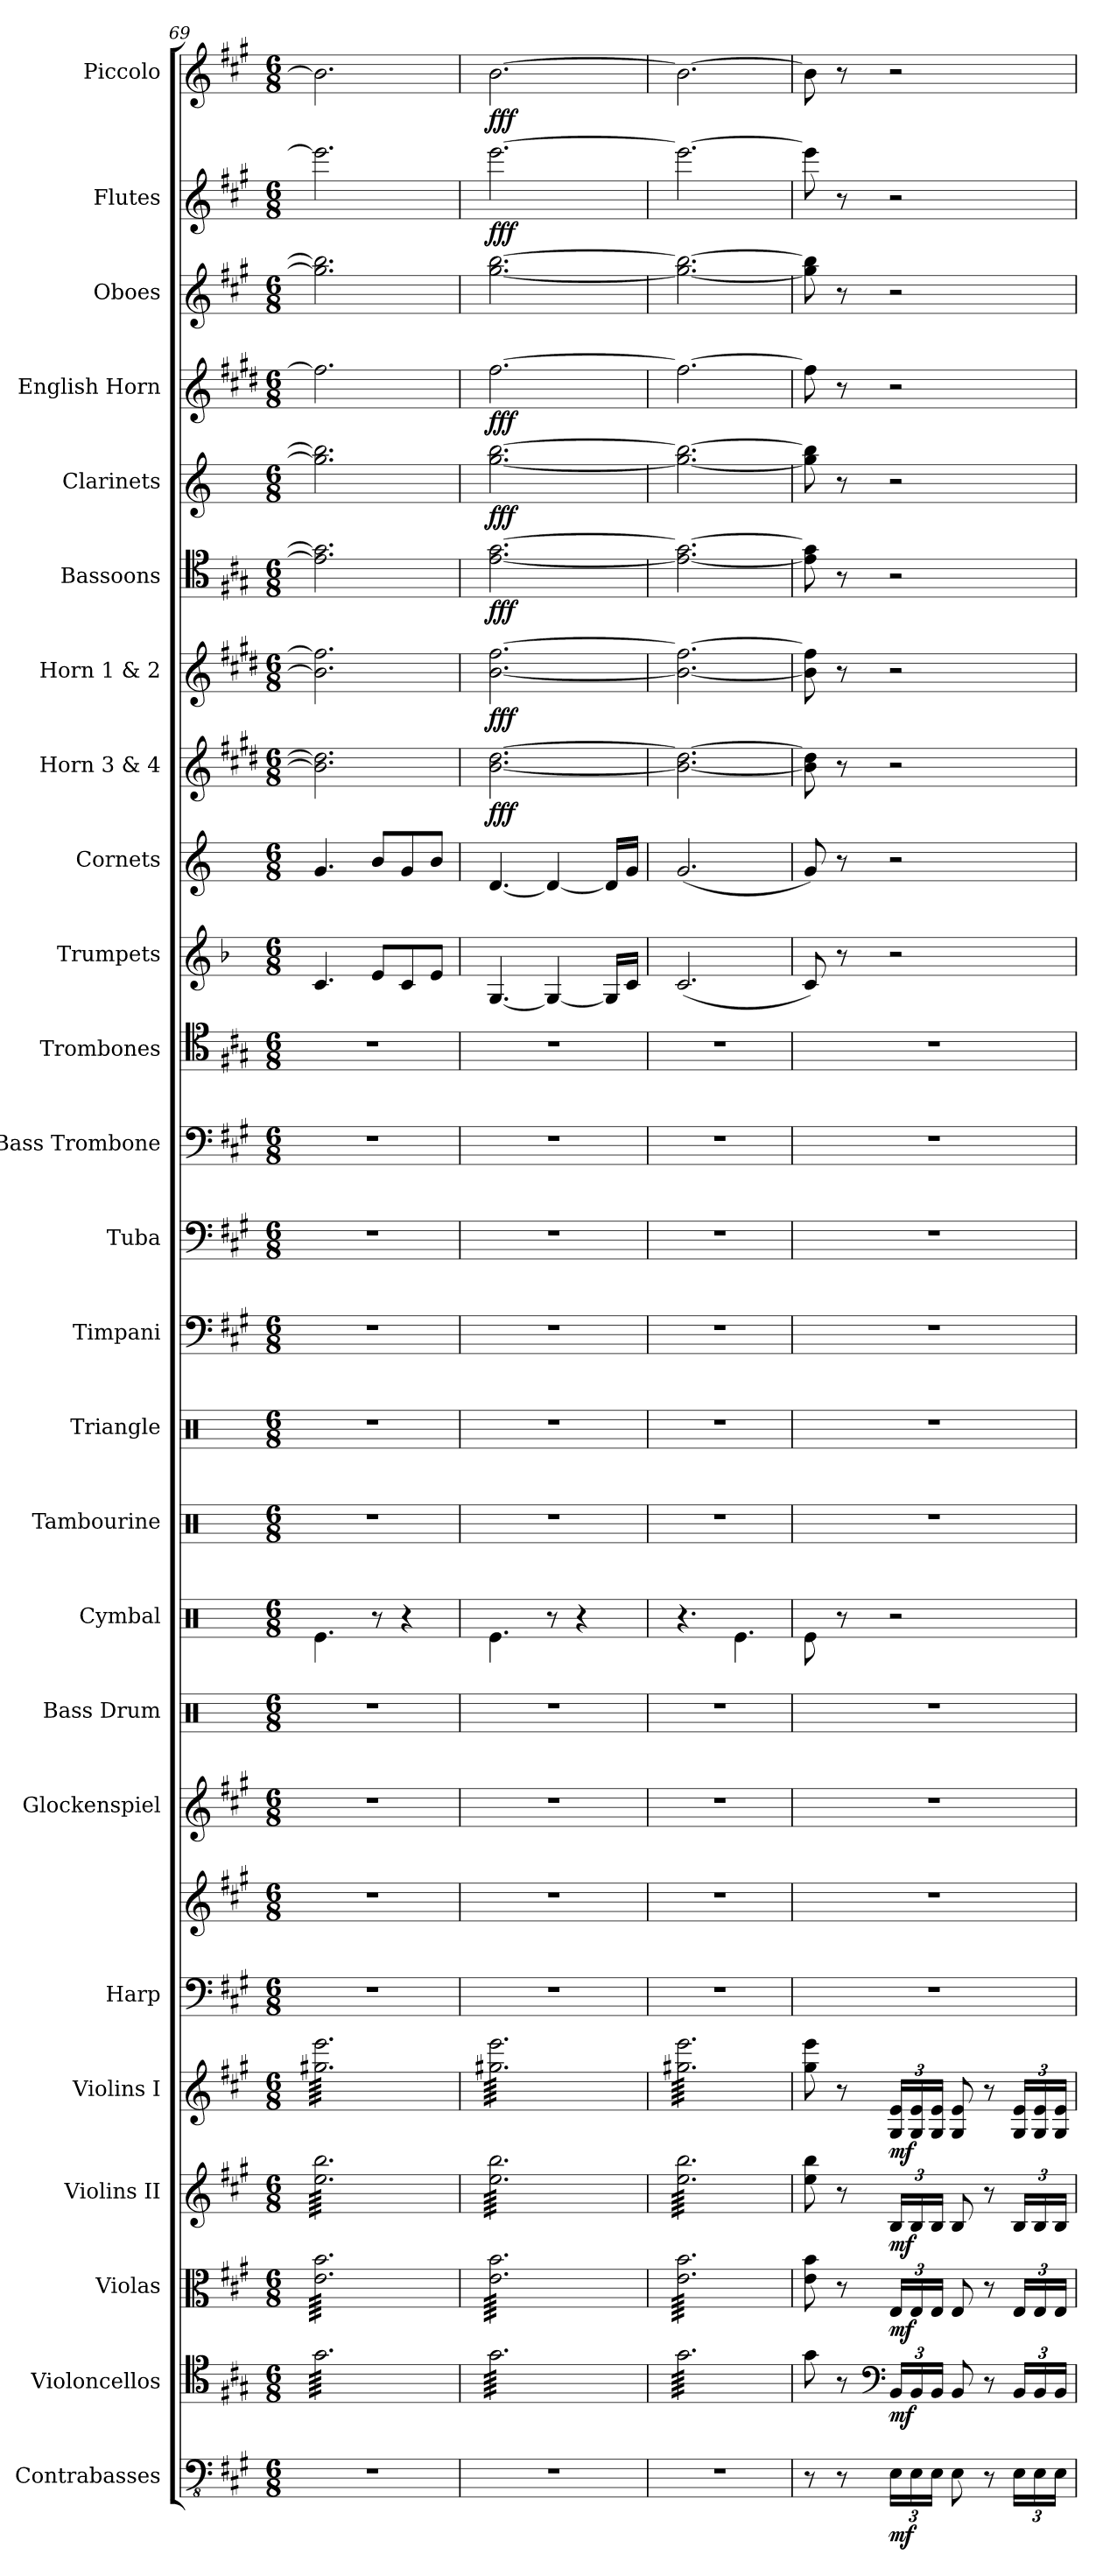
**kern	**dynam	**kern	**dynam	**kern	**dynam	**kern	**dynam	**kern	**dynam	**kern	**kern	**kern	**kern	**kern	**kern	**kern	**kern	**kern	**kern	**kern	**kern	**kern	**kern	**dynam	**kern	**dynam	**kern	**dynam	**kern	**dynam	**kern	**dynam	**kern	**kern	**dynam	**kern	**dynam
*part25	*part25	*part24	*part24	*part23	*part23	*part22	*part22	*part21	*part21	*part20	*part20	*part19	*part18	*part17	*part16	*part15	*part14	*part13	*part12	*part11	*part10	*part9	*part8	*part8	*part7	*part7	*part6	*part6	*part5	*part5	*part4	*part4	*part3	*part2	*part2	*part1	*part1
*staff26	*staff26	*staff25	*staff25	*staff24	*staff24	*staff23	*staff23	*staff22	*staff22	*staff21	*staff20	*staff19	*staff18	*staff17	*staff16	*staff15	*staff14	*staff13	*staff12	*staff11	*staff10	*staff9	*staff8	*staff8	*staff7	*staff7	*staff6	*staff6	*staff5	*staff5	*staff4	*staff4	*staff3	*staff2	*staff2	*staff1	*staff1
*I"Contrabasses	*	*I"Violoncellos	*	*I"Violas	*	*I"Violins II	*	*I"Violins I	*	*I"Harp	*	*I"Glockenspiel	*I"Bass Drum	*I"Cymbal	*I"Tambourine	*I"Triangle	*I"Timpani	*I"Tuba	*I"Bass Trombone	*I"Trombones	*I"Trumpets	*I"Cornets	*I"Horn 3 &amp; 4	*	*I"Horn 1 &amp; 2	*	*I"Bassoons	*	*I"Clarinets	*	*I"English Horn	*	*I"Oboes	*I"Flutes	*	*I"Piccolo	*
*I'Cbs.	*	*I'Vcs.	*	*I'Vlas.	*	*I'Vlns.II	*	*I'Vlns. I	*	*I'Hrp.	*	*I'Glk.	*I'B. Dr.	*I'Cym.	*I'Tamb.	*I'Tria.	*I'Timp.	*I'Tba.	*I'B. Tbn.	*I'Tbn.	*I'Trmpt.	*I'Cornt.	*I'Hn.	*	*I'Hn.	*	*I'Bsn.	*	*I'Cl.	*	*	*	*I'Ob.	*I'Fl.	*	*I'Picc.	*
*clefFv4	*	*clefC4	*	*clefC3	*	*clefG2	*	*clefG2	*	*clefF4	*clefG2	*clefG2	*clefX	*clefX	*clefX	*clefX	*clefF4	*clefF4	*clefF4	*clefC4	*clefG2	*clefG2	*clefG2	*	*clefG2	*	*clefC4	*	*clefG2	*	*clefG2	*	*clefG2	*clefG2	*	*clefG2	*
*	*	*	*	*	*	*	*	*	*	*	*	*ITrd-14c-24	*	*	*	*	*	*	*	*	*ITrd-2c-4	*ITrd2c3	*ITrd4c7	*	*ITrd4c7	*	*	*	*ITrd2c3	*	*ITrd4c7	*	*	*	*	*ITrd-7c-12	*
*k[f#c#g#]	*	*k[f#c#g#]	*	*k[f#c#g#]	*	*k[f#c#g#]	*	*k[f#c#g#]	*	*k[f#c#g#]	*k[f#c#g#]	*k[f#c#g#]	*k[]	*k[]	*k[]	*k[]	*k[f#c#g#]	*k[f#c#g#]	*k[f#c#g#]	*k[f#c#g#]	*k[f#c#g#]	*k[f#c#g#]	*k[f#c#g#]	*	*k[f#c#g#]	*	*k[f#c#g#]	*	*k[f#c#g#]	*	*k[f#c#g#]	*	*k[f#c#g#]	*k[f#c#g#]	*	*k[f#c#g#]	*
*M6/8	*	*M6/8	*	*M6/8	*	*M6/8	*	*M6/8	*	*M6/8	*M6/8	*M6/8	*M6/8	*M6/8	*M6/8	*M6/8	*M6/8	*M6/8	*M6/8	*M6/8	*M6/8	*M6/8	*M6/8	*	*M6/8	*	*M6/8	*	*M6/8	*	*M6/8	*	*M6/8	*M6/8	*	*M6/8	*
=69	=69	=69	=69	=69	=69	=69	=69	=69	=69	=69	=69	=69	=69	=69	=69	=69	=69	=69	=69	=69	=69	=69	=69	=69	=69	=69	=69	=69	=69	=69	=69	=69	=69	=69	=69	=69	=69
*	*	*tremolo	*	*	*	*	*	*	*	*	*	*	*	*	*	*	*	*	*	*	*	*	*	*	*	*	*	*	*	*	*	*	*	*	*	*	*
*	*	*	*	*tremolo	*	*	*	*	*	*	*	*	*	*	*	*	*	*	*	*	*	*	*	*	*	*	*	*	*	*	*	*	*	*	*	*	*
*	*	*	*	*	*	*tremolo	*	*	*	*	*	*	*	*	*	*	*	*	*	*	*	*	*	*	*	*	*	*	*	*	*	*	*	*	*	*	*
*	*	*	*	*	*	*	*	*tremolo	*	*	*	*	*	*	*	*	*	*	*	*	*	*	*	*	*	*	*	*	*	*	*	*	*	*	*	*	*
2.r	.	64g#\LLLL	.	64e\ 64b\LLLL	.	64ee\ 64bb\LLLL	.	64gg#X\ 64eee\LLLL	.	2.r	2.r	2.r	2.r	4.Re\	2.r	2.r	2.r	2.r	2.r	2.r	4.e/	4.e/	2.e\] 2.g#\]	.	2.e\] 2.b\]	.	2.e\] 2.g#\]	.	2.ee\] 2.gg#\]	.	2.b\]	.	2.gg#\] 2.bb\]	2.eee\]	.	2.bb\]	.
.	.	64g#\	.	64e\ 64b\	.	64ee\ 64bb\	.	64gg#X\ 64eee\	.	.	.	.	.	.	.	.	.	.	.	.	.	.	.	.	.	.	.	.	.	.	.	.	.	.	.	.	.
.	.	64g#\	.	64e\ 64b\	.	64ee\ 64bb\	.	64gg#X\ 64eee\	.	.	.	.	.	.	.	.	.	.	.	.	.	.	.	.	.	.	.	.	.	.	.	.	.	.	.	.	.
.	.	64g#\	.	64e\ 64b\	.	64ee\ 64bb\	.	64gg#X\ 64eee\	.	.	.	.	.	.	.	.	.	.	.	.	.	.	.	.	.	.	.	.	.	.	.	.	.	.	.	.	.
.	.	64g#\	.	64e\ 64b\	.	64ee\ 64bb\	.	64gg#X\ 64eee\	.	.	.	.	.	.	.	.	.	.	.	.	.	.	.	.	.	.	.	.	.	.	.	.	.	.	.	.	.
.	.	64g#\	.	64e\ 64b\	.	64ee\ 64bb\	.	64gg#X\ 64eee\	.	.	.	.	.	.	.	.	.	.	.	.	.	.	.	.	.	.	.	.	.	.	.	.	.	.	.	.	.
.	.	64g#\	.	64e\ 64b\	.	64ee\ 64bb\	.	64gg#X\ 64eee\	.	.	.	.	.	.	.	.	.	.	.	.	.	.	.	.	.	.	.	.	.	.	.	.	.	.	.	.	.
.	.	64g#\	.	64e\ 64b\	.	64ee\ 64bb\	.	64gg#X\ 64eee\	.	.	.	.	.	.	.	.	.	.	.	.	.	.	.	.	.	.	.	.	.	.	.	.	.	.	.	.	.
.	.	64g#\	.	64e\ 64b\	.	64ee\ 64bb\	.	64gg#X\ 64eee\	.	.	.	.	.	.	.	.	.	.	.	.	.	.	.	.	.	.	.	.	.	.	.	.	.	.	.	.	.
.	.	64g#\	.	64e\ 64b\	.	64ee\ 64bb\	.	64gg#X\ 64eee\	.	.	.	.	.	.	.	.	.	.	.	.	.	.	.	.	.	.	.	.	.	.	.	.	.	.	.	.	.
.	.	64g#\	.	64e\ 64b\	.	64ee\ 64bb\	.	64gg#X\ 64eee\	.	.	.	.	.	.	.	.	.	.	.	.	.	.	.	.	.	.	.	.	.	.	.	.	.	.	.	.	.
.	.	64g#\	.	64e\ 64b\	.	64ee\ 64bb\	.	64gg#X\ 64eee\	.	.	.	.	.	.	.	.	.	.	.	.	.	.	.	.	.	.	.	.	.	.	.	.	.	.	.	.	.
.	.	64g#\	.	64e\ 64b\	.	64ee\ 64bb\	.	64gg#X\ 64eee\	.	.	.	.	.	.	.	.	.	.	.	.	.	.	.	.	.	.	.	.	.	.	.	.	.	.	.	.	.
.	.	64g#\	.	64e\ 64b\	.	64ee\ 64bb\	.	64gg#X\ 64eee\	.	.	.	.	.	.	.	.	.	.	.	.	.	.	.	.	.	.	.	.	.	.	.	.	.	.	.	.	.
.	.	64g#\	.	64e\ 64b\	.	64ee\ 64bb\	.	64gg#X\ 64eee\	.	.	.	.	.	.	.	.	.	.	.	.	.	.	.	.	.	.	.	.	.	.	.	.	.	.	.	.	.
.	.	64g#\	.	64e\ 64b\	.	64ee\ 64bb\	.	64gg#X\ 64eee\	.	.	.	.	.	.	.	.	.	.	.	.	.	.	.	.	.	.	.	.	.	.	.	.	.	.	.	.	.
.	.	64g#\	.	64e\ 64b\	.	64ee\ 64bb\	.	64gg#X\ 64eee\	.	.	.	.	.	.	.	.	.	.	.	.	.	.	.	.	.	.	.	.	.	.	.	.	.	.	.	.	.
.	.	64g#\	.	64e\ 64b\	.	64ee\ 64bb\	.	64gg#X\ 64eee\	.	.	.	.	.	.	.	.	.	.	.	.	.	.	.	.	.	.	.	.	.	.	.	.	.	.	.	.	.
.	.	64g#\	.	64e\ 64b\	.	64ee\ 64bb\	.	64gg#X\ 64eee\	.	.	.	.	.	.	.	.	.	.	.	.	.	.	.	.	.	.	.	.	.	.	.	.	.	.	.	.	.
.	.	64g#\	.	64e\ 64b\	.	64ee\ 64bb\	.	64gg#X\ 64eee\	.	.	.	.	.	.	.	.	.	.	.	.	.	.	.	.	.	.	.	.	.	.	.	.	.	.	.	.	.
.	.	64g#\	.	64e\ 64b\	.	64ee\ 64bb\	.	64gg#X\ 64eee\	.	.	.	.	.	.	.	.	.	.	.	.	.	.	.	.	.	.	.	.	.	.	.	.	.	.	.	.	.
.	.	64g#\	.	64e\ 64b\	.	64ee\ 64bb\	.	64gg#X\ 64eee\	.	.	.	.	.	.	.	.	.	.	.	.	.	.	.	.	.	.	.	.	.	.	.	.	.	.	.	.	.
.	.	64g#\	.	64e\ 64b\	.	64ee\ 64bb\	.	64gg#X\ 64eee\	.	.	.	.	.	.	.	.	.	.	.	.	.	.	.	.	.	.	.	.	.	.	.	.	.	.	.	.	.
.	.	64g#\	.	64e\ 64b\	.	64ee\ 64bb\	.	64gg#X\ 64eee\	.	.	.	.	.	.	.	.	.	.	.	.	.	.	.	.	.	.	.	.	.	.	.	.	.	.	.	.	.
.	.	64g#\	.	64e\ 64b\	.	64ee\ 64bb\	.	64gg#X\ 64eee\	.	.	.	.	.	8r	.	.	.	.	.	.	8g#/L	8g#/L	.	.	.	.	.	.	.	.	.	.	.	.	.	.	.
.	.	64g#\	.	64e\ 64b\	.	64ee\ 64bb\	.	64gg#X\ 64eee\	.	.	.	.	.	.	.	.	.	.	.	.	.	.	.	.	.	.	.	.	.	.	.	.	.	.	.	.	.
.	.	64g#\	.	64e\ 64b\	.	64ee\ 64bb\	.	64gg#X\ 64eee\	.	.	.	.	.	.	.	.	.	.	.	.	.	.	.	.	.	.	.	.	.	.	.	.	.	.	.	.	.
.	.	64g#\	.	64e\ 64b\	.	64ee\ 64bb\	.	64gg#X\ 64eee\	.	.	.	.	.	.	.	.	.	.	.	.	.	.	.	.	.	.	.	.	.	.	.	.	.	.	.	.	.
.	.	64g#\	.	64e\ 64b\	.	64ee\ 64bb\	.	64gg#X\ 64eee\	.	.	.	.	.	.	.	.	.	.	.	.	.	.	.	.	.	.	.	.	.	.	.	.	.	.	.	.	.
.	.	64g#\	.	64e\ 64b\	.	64ee\ 64bb\	.	64gg#X\ 64eee\	.	.	.	.	.	.	.	.	.	.	.	.	.	.	.	.	.	.	.	.	.	.	.	.	.	.	.	.	.
.	.	64g#\	.	64e\ 64b\	.	64ee\ 64bb\	.	64gg#X\ 64eee\	.	.	.	.	.	.	.	.	.	.	.	.	.	.	.	.	.	.	.	.	.	.	.	.	.	.	.	.	.
.	.	64g#\	.	64e\ 64b\	.	64ee\ 64bb\	.	64gg#X\ 64eee\	.	.	.	.	.	.	.	.	.	.	.	.	.	.	.	.	.	.	.	.	.	.	.	.	.	.	.	.	.
.	.	64g#\	.	64e\ 64b\	.	64ee\ 64bb\	.	64gg#X\ 64eee\	.	.	.	.	.	4r	.	.	.	.	.	.	8e/	8e/	.	.	.	.	.	.	.	.	.	.	.	.	.	.	.
.	.	64g#\	.	64e\ 64b\	.	64ee\ 64bb\	.	64gg#X\ 64eee\	.	.	.	.	.	.	.	.	.	.	.	.	.	.	.	.	.	.	.	.	.	.	.	.	.	.	.	.	.
.	.	64g#\	.	64e\ 64b\	.	64ee\ 64bb\	.	64gg#X\ 64eee\	.	.	.	.	.	.	.	.	.	.	.	.	.	.	.	.	.	.	.	.	.	.	.	.	.	.	.	.	.
.	.	64g#\	.	64e\ 64b\	.	64ee\ 64bb\	.	64gg#X\ 64eee\	.	.	.	.	.	.	.	.	.	.	.	.	.	.	.	.	.	.	.	.	.	.	.	.	.	.	.	.	.
.	.	64g#\	.	64e\ 64b\	.	64ee\ 64bb\	.	64gg#X\ 64eee\	.	.	.	.	.	.	.	.	.	.	.	.	.	.	.	.	.	.	.	.	.	.	.	.	.	.	.	.	.
.	.	64g#\	.	64e\ 64b\	.	64ee\ 64bb\	.	64gg#X\ 64eee\	.	.	.	.	.	.	.	.	.	.	.	.	.	.	.	.	.	.	.	.	.	.	.	.	.	.	.	.	.
.	.	64g#\	.	64e\ 64b\	.	64ee\ 64bb\	.	64gg#X\ 64eee\	.	.	.	.	.	.	.	.	.	.	.	.	.	.	.	.	.	.	.	.	.	.	.	.	.	.	.	.	.
.	.	64g#\	.	64e\ 64b\	.	64ee\ 64bb\	.	64gg#X\ 64eee\	.	.	.	.	.	.	.	.	.	.	.	.	.	.	.	.	.	.	.	.	.	.	.	.	.	.	.	.	.
.	.	64g#\	.	64e\ 64b\	.	64ee\ 64bb\	.	64gg#X\ 64eee\	.	.	.	.	.	.	.	.	.	.	.	.	8g#/J	8g#/J	.	.	.	.	.	.	.	.	.	.	.	.	.	.	.
.	.	64g#\	.	64e\ 64b\	.	64ee\ 64bb\	.	64gg#X\ 64eee\	.	.	.	.	.	.	.	.	.	.	.	.	.	.	.	.	.	.	.	.	.	.	.	.	.	.	.	.	.
.	.	64g#\	.	64e\ 64b\	.	64ee\ 64bb\	.	64gg#X\ 64eee\	.	.	.	.	.	.	.	.	.	.	.	.	.	.	.	.	.	.	.	.	.	.	.	.	.	.	.	.	.
.	.	64g#\	.	64e\ 64b\	.	64ee\ 64bb\	.	64gg#X\ 64eee\	.	.	.	.	.	.	.	.	.	.	.	.	.	.	.	.	.	.	.	.	.	.	.	.	.	.	.	.	.
.	.	64g#\	.	64e\ 64b\	.	64ee\ 64bb\	.	64gg#X\ 64eee\	.	.	.	.	.	.	.	.	.	.	.	.	.	.	.	.	.	.	.	.	.	.	.	.	.	.	.	.	.
.	.	64g#\	.	64e\ 64b\	.	64ee\ 64bb\	.	64gg#X\ 64eee\	.	.	.	.	.	.	.	.	.	.	.	.	.	.	.	.	.	.	.	.	.	.	.	.	.	.	.	.	.
.	.	64g#\	.	64e\ 64b\	.	64ee\ 64bb\	.	64gg#X\ 64eee\	.	.	.	.	.	.	.	.	.	.	.	.	.	.	.	.	.	.	.	.	.	.	.	.	.	.	.	.	.
.	.	64g#\JJJJ	.	64e\ 64b\JJJJ	.	64ee\ 64bb\JJJJ	.	64gg#X\ 64eee\JJJJ	.	.	.	.	.	.	.	.	.	.	.	.	.	.	.	.	.	.	.	.	.	.	.	.	.	.	.	.	.
=70	=70	=70	=70	=70	=70	=70	=70	=70	=70	=70	=70	=70	=70	=70	=70	=70	=70	=70	=70	=70	=70	=70	=70	=70	=70	=70	=70	=70	=70	=70	=70	=70	=70	=70	=70	=70	=70
!	!	!	!	!	!	!	!	!	!	!	!	!	!	!	!	!	!	!	!	!	!	!	!	!LO:DY:b	!	!LO:DY:b	!	!LO:DY:b	!	!LO:DY:b	!	!LO:DY:b	!	!	!LO:DY:b	!	!LO:DY:b
2.r	.	64g#\LLLL	.	64e\ 64b\LLLL	.	64ee\ 64bb\LLLL	.	64gg#X\ 64eee\LLLL	.	2.r	2.r	2.r	2.r	4.Re\	2.r	2.r	2.r	2.r	2.r	2.r	[4.B/	[4.B/	[2.e\ [2.g#\	fff	[2.e\ [2.b\	fff	[2.e\ [2.g#\	fff	[2.ee\ [2.gg#\	fff	[2.b\	fff	[2.gg#\ [2.bb\	[2.eee\	fff	[2.bb\	fff
.	.	64g#\	.	64e\ 64b\	.	64ee\ 64bb\	.	64gg#X\ 64eee\	.	.	.	.	.	.	.	.	.	.	.	.	.	.	.	.	.	.	.	.	.	.	.	.	.	.	.	.	.
.	.	64g#\	.	64e\ 64b\	.	64ee\ 64bb\	.	64gg#X\ 64eee\	.	.	.	.	.	.	.	.	.	.	.	.	.	.	.	.	.	.	.	.	.	.	.	.	.	.	.	.	.
.	.	64g#\	.	64e\ 64b\	.	64ee\ 64bb\	.	64gg#X\ 64eee\	.	.	.	.	.	.	.	.	.	.	.	.	.	.	.	.	.	.	.	.	.	.	.	.	.	.	.	.	.
.	.	64g#\	.	64e\ 64b\	.	64ee\ 64bb\	.	64gg#X\ 64eee\	.	.	.	.	.	.	.	.	.	.	.	.	.	.	.	.	.	.	.	.	.	.	.	.	.	.	.	.	.
.	.	64g#\	.	64e\ 64b\	.	64ee\ 64bb\	.	64gg#X\ 64eee\	.	.	.	.	.	.	.	.	.	.	.	.	.	.	.	.	.	.	.	.	.	.	.	.	.	.	.	.	.
.	.	64g#\	.	64e\ 64b\	.	64ee\ 64bb\	.	64gg#X\ 64eee\	.	.	.	.	.	.	.	.	.	.	.	.	.	.	.	.	.	.	.	.	.	.	.	.	.	.	.	.	.
.	.	64g#\	.	64e\ 64b\	.	64ee\ 64bb\	.	64gg#X\ 64eee\	.	.	.	.	.	.	.	.	.	.	.	.	.	.	.	.	.	.	.	.	.	.	.	.	.	.	.	.	.
.	.	64g#\	.	64e\ 64b\	.	64ee\ 64bb\	.	64gg#X\ 64eee\	.	.	.	.	.	.	.	.	.	.	.	.	.	.	.	.	.	.	.	.	.	.	.	.	.	.	.	.	.
.	.	64g#\	.	64e\ 64b\	.	64ee\ 64bb\	.	64gg#X\ 64eee\	.	.	.	.	.	.	.	.	.	.	.	.	.	.	.	.	.	.	.	.	.	.	.	.	.	.	.	.	.
.	.	64g#\	.	64e\ 64b\	.	64ee\ 64bb\	.	64gg#X\ 64eee\	.	.	.	.	.	.	.	.	.	.	.	.	.	.	.	.	.	.	.	.	.	.	.	.	.	.	.	.	.
.	.	64g#\	.	64e\ 64b\	.	64ee\ 64bb\	.	64gg#X\ 64eee\	.	.	.	.	.	.	.	.	.	.	.	.	.	.	.	.	.	.	.	.	.	.	.	.	.	.	.	.	.
.	.	64g#\	.	64e\ 64b\	.	64ee\ 64bb\	.	64gg#X\ 64eee\	.	.	.	.	.	.	.	.	.	.	.	.	.	.	.	.	.	.	.	.	.	.	.	.	.	.	.	.	.
.	.	64g#\	.	64e\ 64b\	.	64ee\ 64bb\	.	64gg#X\ 64eee\	.	.	.	.	.	.	.	.	.	.	.	.	.	.	.	.	.	.	.	.	.	.	.	.	.	.	.	.	.
.	.	64g#\	.	64e\ 64b\	.	64ee\ 64bb\	.	64gg#X\ 64eee\	.	.	.	.	.	.	.	.	.	.	.	.	.	.	.	.	.	.	.	.	.	.	.	.	.	.	.	.	.
.	.	64g#\	.	64e\ 64b\	.	64ee\ 64bb\	.	64gg#X\ 64eee\	.	.	.	.	.	.	.	.	.	.	.	.	.	.	.	.	.	.	.	.	.	.	.	.	.	.	.	.	.
.	.	64g#\	.	64e\ 64b\	.	64ee\ 64bb\	.	64gg#X\ 64eee\	.	.	.	.	.	.	.	.	.	.	.	.	.	.	.	.	.	.	.	.	.	.	.	.	.	.	.	.	.
.	.	64g#\	.	64e\ 64b\	.	64ee\ 64bb\	.	64gg#X\ 64eee\	.	.	.	.	.	.	.	.	.	.	.	.	.	.	.	.	.	.	.	.	.	.	.	.	.	.	.	.	.
.	.	64g#\	.	64e\ 64b\	.	64ee\ 64bb\	.	64gg#X\ 64eee\	.	.	.	.	.	.	.	.	.	.	.	.	.	.	.	.	.	.	.	.	.	.	.	.	.	.	.	.	.
.	.	64g#\	.	64e\ 64b\	.	64ee\ 64bb\	.	64gg#X\ 64eee\	.	.	.	.	.	.	.	.	.	.	.	.	.	.	.	.	.	.	.	.	.	.	.	.	.	.	.	.	.
.	.	64g#\	.	64e\ 64b\	.	64ee\ 64bb\	.	64gg#X\ 64eee\	.	.	.	.	.	.	.	.	.	.	.	.	.	.	.	.	.	.	.	.	.	.	.	.	.	.	.	.	.
.	.	64g#\	.	64e\ 64b\	.	64ee\ 64bb\	.	64gg#X\ 64eee\	.	.	.	.	.	.	.	.	.	.	.	.	.	.	.	.	.	.	.	.	.	.	.	.	.	.	.	.	.
.	.	64g#\	.	64e\ 64b\	.	64ee\ 64bb\	.	64gg#X\ 64eee\	.	.	.	.	.	.	.	.	.	.	.	.	.	.	.	.	.	.	.	.	.	.	.	.	.	.	.	.	.
.	.	64g#\	.	64e\ 64b\	.	64ee\ 64bb\	.	64gg#X\ 64eee\	.	.	.	.	.	.	.	.	.	.	.	.	.	.	.	.	.	.	.	.	.	.	.	.	.	.	.	.	.
.	.	64g#\	.	64e\ 64b\	.	64ee\ 64bb\	.	64gg#X\ 64eee\	.	.	.	.	.	8r	.	.	.	.	.	.	4B/_	4B/_	.	.	.	.	.	.	.	.	.	.	.	.	.	.	.
.	.	64g#\	.	64e\ 64b\	.	64ee\ 64bb\	.	64gg#X\ 64eee\	.	.	.	.	.	.	.	.	.	.	.	.	.	.	.	.	.	.	.	.	.	.	.	.	.	.	.	.	.
.	.	64g#\	.	64e\ 64b\	.	64ee\ 64bb\	.	64gg#X\ 64eee\	.	.	.	.	.	.	.	.	.	.	.	.	.	.	.	.	.	.	.	.	.	.	.	.	.	.	.	.	.
.	.	64g#\	.	64e\ 64b\	.	64ee\ 64bb\	.	64gg#X\ 64eee\	.	.	.	.	.	.	.	.	.	.	.	.	.	.	.	.	.	.	.	.	.	.	.	.	.	.	.	.	.
.	.	64g#\	.	64e\ 64b\	.	64ee\ 64bb\	.	64gg#X\ 64eee\	.	.	.	.	.	.	.	.	.	.	.	.	.	.	.	.	.	.	.	.	.	.	.	.	.	.	.	.	.
.	.	64g#\	.	64e\ 64b\	.	64ee\ 64bb\	.	64gg#X\ 64eee\	.	.	.	.	.	.	.	.	.	.	.	.	.	.	.	.	.	.	.	.	.	.	.	.	.	.	.	.	.
.	.	64g#\	.	64e\ 64b\	.	64ee\ 64bb\	.	64gg#X\ 64eee\	.	.	.	.	.	.	.	.	.	.	.	.	.	.	.	.	.	.	.	.	.	.	.	.	.	.	.	.	.
.	.	64g#\	.	64e\ 64b\	.	64ee\ 64bb\	.	64gg#X\ 64eee\	.	.	.	.	.	.	.	.	.	.	.	.	.	.	.	.	.	.	.	.	.	.	.	.	.	.	.	.	.
.	.	64g#\	.	64e\ 64b\	.	64ee\ 64bb\	.	64gg#X\ 64eee\	.	.	.	.	.	4r	.	.	.	.	.	.	.	.	.	.	.	.	.	.	.	.	.	.	.	.	.	.	.
.	.	64g#\	.	64e\ 64b\	.	64ee\ 64bb\	.	64gg#X\ 64eee\	.	.	.	.	.	.	.	.	.	.	.	.	.	.	.	.	.	.	.	.	.	.	.	.	.	.	.	.	.
.	.	64g#\	.	64e\ 64b\	.	64ee\ 64bb\	.	64gg#X\ 64eee\	.	.	.	.	.	.	.	.	.	.	.	.	.	.	.	.	.	.	.	.	.	.	.	.	.	.	.	.	.
.	.	64g#\	.	64e\ 64b\	.	64ee\ 64bb\	.	64gg#X\ 64eee\	.	.	.	.	.	.	.	.	.	.	.	.	.	.	.	.	.	.	.	.	.	.	.	.	.	.	.	.	.
.	.	64g#\	.	64e\ 64b\	.	64ee\ 64bb\	.	64gg#X\ 64eee\	.	.	.	.	.	.	.	.	.	.	.	.	.	.	.	.	.	.	.	.	.	.	.	.	.	.	.	.	.
.	.	64g#\	.	64e\ 64b\	.	64ee\ 64bb\	.	64gg#X\ 64eee\	.	.	.	.	.	.	.	.	.	.	.	.	.	.	.	.	.	.	.	.	.	.	.	.	.	.	.	.	.
.	.	64g#\	.	64e\ 64b\	.	64ee\ 64bb\	.	64gg#X\ 64eee\	.	.	.	.	.	.	.	.	.	.	.	.	.	.	.	.	.	.	.	.	.	.	.	.	.	.	.	.	.
.	.	64g#\	.	64e\ 64b\	.	64ee\ 64bb\	.	64gg#X\ 64eee\	.	.	.	.	.	.	.	.	.	.	.	.	.	.	.	.	.	.	.	.	.	.	.	.	.	.	.	.	.
.	.	64g#\	.	64e\ 64b\	.	64ee\ 64bb\	.	64gg#X\ 64eee\	.	.	.	.	.	.	.	.	.	.	.	.	16B/LL]	16B/LL]	.	.	.	.	.	.	.	.	.	.	.	.	.	.	.
.	.	64g#\	.	64e\ 64b\	.	64ee\ 64bb\	.	64gg#X\ 64eee\	.	.	.	.	.	.	.	.	.	.	.	.	.	.	.	.	.	.	.	.	.	.	.	.	.	.	.	.	.
.	.	64g#\	.	64e\ 64b\	.	64ee\ 64bb\	.	64gg#X\ 64eee\	.	.	.	.	.	.	.	.	.	.	.	.	.	.	.	.	.	.	.	.	.	.	.	.	.	.	.	.	.
.	.	64g#\	.	64e\ 64b\	.	64ee\ 64bb\	.	64gg#X\ 64eee\	.	.	.	.	.	.	.	.	.	.	.	.	.	.	.	.	.	.	.	.	.	.	.	.	.	.	.	.	.
.	.	64g#\	.	64e\ 64b\	.	64ee\ 64bb\	.	64gg#X\ 64eee\	.	.	.	.	.	.	.	.	.	.	.	.	16e/JJ	16e/JJ	.	.	.	.	.	.	.	.	.	.	.	.	.	.	.
.	.	64g#\	.	64e\ 64b\	.	64ee\ 64bb\	.	64gg#X\ 64eee\	.	.	.	.	.	.	.	.	.	.	.	.	.	.	.	.	.	.	.	.	.	.	.	.	.	.	.	.	.
.	.	64g#\	.	64e\ 64b\	.	64ee\ 64bb\	.	64gg#X\ 64eee\	.	.	.	.	.	.	.	.	.	.	.	.	.	.	.	.	.	.	.	.	.	.	.	.	.	.	.	.	.
.	.	64g#\JJJJ	.	64e\ 64b\JJJJ	.	64ee\ 64bb\JJJJ	.	64gg#X\ 64eee\JJJJ	.	.	.	.	.	.	.	.	.	.	.	.	.	.	.	.	.	.	.	.	.	.	.	.	.	.	.	.	.
=71	=71	=71	=71	=71	=71	=71	=71	=71	=71	=71	=71	=71	=71	=71	=71	=71	=71	=71	=71	=71	=71	=71	=71	=71	=71	=71	=71	=71	=71	=71	=71	=71	=71	=71	=71	=71	=71
2.r	.	64g#\LLLL	.	64e\ 64b\LLLL	.	64ee\ 64bb\LLLL	.	64gg#X\ 64eee\LLLL	.	2.r	2.r	2.r	2.r	4.r	2.r	2.r	2.r	2.r	2.r	2.r	(2.e/	(2.e/	2.e\_ 2.g#\_	.	2.e\_ 2.b\_	.	2.e\_ 2.g#\_	.	2.ee\_ 2.gg#\_	.	2.b\_	.	2.gg#\_ 2.bb\_	2.eee\_	.	2.bb\_	.
.	.	64g#\	.	64e\ 64b\	.	64ee\ 64bb\	.	64gg#X\ 64eee\	.	.	.	.	.	.	.	.	.	.	.	.	.	.	.	.	.	.	.	.	.	.	.	.	.	.	.	.	.
.	.	64g#\	.	64e\ 64b\	.	64ee\ 64bb\	.	64gg#X\ 64eee\	.	.	.	.	.	.	.	.	.	.	.	.	.	.	.	.	.	.	.	.	.	.	.	.	.	.	.	.	.
.	.	64g#\	.	64e\ 64b\	.	64ee\ 64bb\	.	64gg#X\ 64eee\	.	.	.	.	.	.	.	.	.	.	.	.	.	.	.	.	.	.	.	.	.	.	.	.	.	.	.	.	.
.	.	64g#\	.	64e\ 64b\	.	64ee\ 64bb\	.	64gg#X\ 64eee\	.	.	.	.	.	.	.	.	.	.	.	.	.	.	.	.	.	.	.	.	.	.	.	.	.	.	.	.	.
.	.	64g#\	.	64e\ 64b\	.	64ee\ 64bb\	.	64gg#X\ 64eee\	.	.	.	.	.	.	.	.	.	.	.	.	.	.	.	.	.	.	.	.	.	.	.	.	.	.	.	.	.
.	.	64g#\	.	64e\ 64b\	.	64ee\ 64bb\	.	64gg#X\ 64eee\	.	.	.	.	.	.	.	.	.	.	.	.	.	.	.	.	.	.	.	.	.	.	.	.	.	.	.	.	.
.	.	64g#\	.	64e\ 64b\	.	64ee\ 64bb\	.	64gg#X\ 64eee\	.	.	.	.	.	.	.	.	.	.	.	.	.	.	.	.	.	.	.	.	.	.	.	.	.	.	.	.	.
.	.	64g#\	.	64e\ 64b\	.	64ee\ 64bb\	.	64gg#X\ 64eee\	.	.	.	.	.	.	.	.	.	.	.	.	.	.	.	.	.	.	.	.	.	.	.	.	.	.	.	.	.
.	.	64g#\	.	64e\ 64b\	.	64ee\ 64bb\	.	64gg#X\ 64eee\	.	.	.	.	.	.	.	.	.	.	.	.	.	.	.	.	.	.	.	.	.	.	.	.	.	.	.	.	.
.	.	64g#\	.	64e\ 64b\	.	64ee\ 64bb\	.	64gg#X\ 64eee\	.	.	.	.	.	.	.	.	.	.	.	.	.	.	.	.	.	.	.	.	.	.	.	.	.	.	.	.	.
.	.	64g#\	.	64e\ 64b\	.	64ee\ 64bb\	.	64gg#X\ 64eee\	.	.	.	.	.	.	.	.	.	.	.	.	.	.	.	.	.	.	.	.	.	.	.	.	.	.	.	.	.
.	.	64g#\	.	64e\ 64b\	.	64ee\ 64bb\	.	64gg#X\ 64eee\	.	.	.	.	.	.	.	.	.	.	.	.	.	.	.	.	.	.	.	.	.	.	.	.	.	.	.	.	.
.	.	64g#\	.	64e\ 64b\	.	64ee\ 64bb\	.	64gg#X\ 64eee\	.	.	.	.	.	.	.	.	.	.	.	.	.	.	.	.	.	.	.	.	.	.	.	.	.	.	.	.	.
.	.	64g#\	.	64e\ 64b\	.	64ee\ 64bb\	.	64gg#X\ 64eee\	.	.	.	.	.	.	.	.	.	.	.	.	.	.	.	.	.	.	.	.	.	.	.	.	.	.	.	.	.
.	.	64g#\	.	64e\ 64b\	.	64ee\ 64bb\	.	64gg#X\ 64eee\	.	.	.	.	.	.	.	.	.	.	.	.	.	.	.	.	.	.	.	.	.	.	.	.	.	.	.	.	.
.	.	64g#\	.	64e\ 64b\	.	64ee\ 64bb\	.	64gg#X\ 64eee\	.	.	.	.	.	.	.	.	.	.	.	.	.	.	.	.	.	.	.	.	.	.	.	.	.	.	.	.	.
.	.	64g#\	.	64e\ 64b\	.	64ee\ 64bb\	.	64gg#X\ 64eee\	.	.	.	.	.	.	.	.	.	.	.	.	.	.	.	.	.	.	.	.	.	.	.	.	.	.	.	.	.
.	.	64g#\	.	64e\ 64b\	.	64ee\ 64bb\	.	64gg#X\ 64eee\	.	.	.	.	.	.	.	.	.	.	.	.	.	.	.	.	.	.	.	.	.	.	.	.	.	.	.	.	.
.	.	64g#\	.	64e\ 64b\	.	64ee\ 64bb\	.	64gg#X\ 64eee\	.	.	.	.	.	.	.	.	.	.	.	.	.	.	.	.	.	.	.	.	.	.	.	.	.	.	.	.	.
.	.	64g#\	.	64e\ 64b\	.	64ee\ 64bb\	.	64gg#X\ 64eee\	.	.	.	.	.	.	.	.	.	.	.	.	.	.	.	.	.	.	.	.	.	.	.	.	.	.	.	.	.
.	.	64g#\	.	64e\ 64b\	.	64ee\ 64bb\	.	64gg#X\ 64eee\	.	.	.	.	.	.	.	.	.	.	.	.	.	.	.	.	.	.	.	.	.	.	.	.	.	.	.	.	.
.	.	64g#\	.	64e\ 64b\	.	64ee\ 64bb\	.	64gg#X\ 64eee\	.	.	.	.	.	.	.	.	.	.	.	.	.	.	.	.	.	.	.	.	.	.	.	.	.	.	.	.	.
.	.	64g#\	.	64e\ 64b\	.	64ee\ 64bb\	.	64gg#X\ 64eee\	.	.	.	.	.	.	.	.	.	.	.	.	.	.	.	.	.	.	.	.	.	.	.	.	.	.	.	.	.
.	.	64g#\	.	64e\ 64b\	.	64ee\ 64bb\	.	64gg#X\ 64eee\	.	.	.	.	.	4.Re\	.	.	.	.	.	.	.	.	.	.	.	.	.	.	.	.	.	.	.	.	.	.	.
.	.	64g#\	.	64e\ 64b\	.	64ee\ 64bb\	.	64gg#X\ 64eee\	.	.	.	.	.	.	.	.	.	.	.	.	.	.	.	.	.	.	.	.	.	.	.	.	.	.	.	.	.
.	.	64g#\	.	64e\ 64b\	.	64ee\ 64bb\	.	64gg#X\ 64eee\	.	.	.	.	.	.	.	.	.	.	.	.	.	.	.	.	.	.	.	.	.	.	.	.	.	.	.	.	.
.	.	64g#\	.	64e\ 64b\	.	64ee\ 64bb\	.	64gg#X\ 64eee\	.	.	.	.	.	.	.	.	.	.	.	.	.	.	.	.	.	.	.	.	.	.	.	.	.	.	.	.	.
.	.	64g#\	.	64e\ 64b\	.	64ee\ 64bb\	.	64gg#X\ 64eee\	.	.	.	.	.	.	.	.	.	.	.	.	.	.	.	.	.	.	.	.	.	.	.	.	.	.	.	.	.
.	.	64g#\	.	64e\ 64b\	.	64ee\ 64bb\	.	64gg#X\ 64eee\	.	.	.	.	.	.	.	.	.	.	.	.	.	.	.	.	.	.	.	.	.	.	.	.	.	.	.	.	.
.	.	64g#\	.	64e\ 64b\	.	64ee\ 64bb\	.	64gg#X\ 64eee\	.	.	.	.	.	.	.	.	.	.	.	.	.	.	.	.	.	.	.	.	.	.	.	.	.	.	.	.	.
.	.	64g#\	.	64e\ 64b\	.	64ee\ 64bb\	.	64gg#X\ 64eee\	.	.	.	.	.	.	.	.	.	.	.	.	.	.	.	.	.	.	.	.	.	.	.	.	.	.	.	.	.
.	.	64g#\	.	64e\ 64b\	.	64ee\ 64bb\	.	64gg#X\ 64eee\	.	.	.	.	.	.	.	.	.	.	.	.	.	.	.	.	.	.	.	.	.	.	.	.	.	.	.	.	.
.	.	64g#\	.	64e\ 64b\	.	64ee\ 64bb\	.	64gg#X\ 64eee\	.	.	.	.	.	.	.	.	.	.	.	.	.	.	.	.	.	.	.	.	.	.	.	.	.	.	.	.	.
.	.	64g#\	.	64e\ 64b\	.	64ee\ 64bb\	.	64gg#X\ 64eee\	.	.	.	.	.	.	.	.	.	.	.	.	.	.	.	.	.	.	.	.	.	.	.	.	.	.	.	.	.
.	.	64g#\	.	64e\ 64b\	.	64ee\ 64bb\	.	64gg#X\ 64eee\	.	.	.	.	.	.	.	.	.	.	.	.	.	.	.	.	.	.	.	.	.	.	.	.	.	.	.	.	.
.	.	64g#\	.	64e\ 64b\	.	64ee\ 64bb\	.	64gg#X\ 64eee\	.	.	.	.	.	.	.	.	.	.	.	.	.	.	.	.	.	.	.	.	.	.	.	.	.	.	.	.	.
.	.	64g#\	.	64e\ 64b\	.	64ee\ 64bb\	.	64gg#X\ 64eee\	.	.	.	.	.	.	.	.	.	.	.	.	.	.	.	.	.	.	.	.	.	.	.	.	.	.	.	.	.
.	.	64g#\	.	64e\ 64b\	.	64ee\ 64bb\	.	64gg#X\ 64eee\	.	.	.	.	.	.	.	.	.	.	.	.	.	.	.	.	.	.	.	.	.	.	.	.	.	.	.	.	.
.	.	64g#\	.	64e\ 64b\	.	64ee\ 64bb\	.	64gg#X\ 64eee\	.	.	.	.	.	.	.	.	.	.	.	.	.	.	.	.	.	.	.	.	.	.	.	.	.	.	.	.	.
.	.	64g#\	.	64e\ 64b\	.	64ee\ 64bb\	.	64gg#X\ 64eee\	.	.	.	.	.	.	.	.	.	.	.	.	.	.	.	.	.	.	.	.	.	.	.	.	.	.	.	.	.
.	.	64g#\	.	64e\ 64b\	.	64ee\ 64bb\	.	64gg#X\ 64eee\	.	.	.	.	.	.	.	.	.	.	.	.	.	.	.	.	.	.	.	.	.	.	.	.	.	.	.	.	.
.	.	64g#\	.	64e\ 64b\	.	64ee\ 64bb\	.	64gg#X\ 64eee\	.	.	.	.	.	.	.	.	.	.	.	.	.	.	.	.	.	.	.	.	.	.	.	.	.	.	.	.	.
.	.	64g#\	.	64e\ 64b\	.	64ee\ 64bb\	.	64gg#X\ 64eee\	.	.	.	.	.	.	.	.	.	.	.	.	.	.	.	.	.	.	.	.	.	.	.	.	.	.	.	.	.
.	.	64g#\	.	64e\ 64b\	.	64ee\ 64bb\	.	64gg#X\ 64eee\	.	.	.	.	.	.	.	.	.	.	.	.	.	.	.	.	.	.	.	.	.	.	.	.	.	.	.	.	.
.	.	64g#\	.	64e\ 64b\	.	64ee\ 64bb\	.	64gg#X\ 64eee\	.	.	.	.	.	.	.	.	.	.	.	.	.	.	.	.	.	.	.	.	.	.	.	.	.	.	.	.	.
.	.	64g#\	.	64e\ 64b\	.	64ee\ 64bb\	.	64gg#X\ 64eee\	.	.	.	.	.	.	.	.	.	.	.	.	.	.	.	.	.	.	.	.	.	.	.	.	.	.	.	.	.
.	.	64g#\JJJJ	.	64e\ 64b\JJJJ	.	64ee\ 64bb\JJJJ	.	64gg#X\ 64eee\JJJJ	.	.	.	.	.	.	.	.	.	.	.	.	.	.	.	.	.	.	.	.	.	.	.	.	.	.	.	.	.
*	*	*	*	*	*	*	*	*Xtremolo	*	*	*	*	*	*	*	*	*	*	*	*	*	*	*	*	*	*	*	*	*	*	*	*	*	*	*	*	*
*	*	*	*	*	*	*Xtremolo	*	*	*	*	*	*	*	*	*	*	*	*	*	*	*	*	*	*	*	*	*	*	*	*	*	*	*	*	*	*	*
*	*	*	*	*Xtremolo	*	*	*	*	*	*	*	*	*	*	*	*	*	*	*	*	*	*	*	*	*	*	*	*	*	*	*	*	*	*	*	*	*
*	*	*Xtremolo	*	*	*	*	*	*	*	*	*	*	*	*	*	*	*	*	*	*	*	*	*	*	*	*	*	*	*	*	*	*	*	*	*	*	*
=72	=72	=72	=72	=72	=72	=72	=72	=72	=72	=72	=72	=72	=72	=72	=72	=72	=72	=72	=72	=72	=72	=72	=72	=72	=72	=72	=72	=72	=72	=72	=72	=72	=72	=72	=72	=72	=72
8r	.	8g#\	.	8e\ 8b\	.	8ee\ 8bb\	.	8gg#\ 8eee\	.	2.r	2.r	2.r	2.r	8Re\	2.r	2.r	2.r	2.r	2.r	2.r	8e/)	8e/)	8e\] 8g#\]	.	8e\] 8b\]	.	8e\] 8g#\]	.	8ee\] 8gg#\]	.	8b\]	.	8gg#\] 8bb\]	8eee\]	.	8bb\]	.
8r	.	8r	.	8r	.	8r	.	8r	.	.	.	.	.	8r	.	.	.	.	.	.	8r	8r	8r	.	8r	.	8r	.	8r	.	8r	.	8r	8r	.	8r	.
*	*	*clefF4	*	*	*	*	*	*	*	*	*	*	*	*	*	*	*	*	*	*	*	*	*	*	*	*	*	*	*	*	*	*	*	*	*	*	*
*Xbrackettup	*	*Xbrackettup	*	*Xbrackettup	*	*Xbrackettup	*	*Xbrackettup	*	*	*	*	*	*	*	*	*	*	*	*	*	*	*	*	*	*	*	*	*	*	*	*	*	*	*	*	*
!	!LO:DY:b	!	!LO:DY:b	!	!LO:DY:b	!	!LO:DY:b	!	!LO:DY:b	!	!	!	!	!	!	!	!	!	!	!	!	!	!	!	!	!	!	!	!	!	!	!	!	!	!	!	!
24EE\LL	mf	24BB/LL	mf	24E/LL	mf	24B/LL	mf	24G#/ 24e/LL	mf	.	.	.	.	2r	.	.	.	.	.	.	2r	2r	2r	.	2r	.	2r	.	2r	.	2r	.	2r	2r	.	2r	.
24EE\	.	24BB/	.	24E/	.	24B/	.	24G#/ 24e/	.	.	.	.	.	.	.	.	.	.	.	.	.	.	.	.	.	.	.	.	.	.	.	.	.	.	.	.	.
24EE\JJ	.	24BB/JJ	.	24E/JJ	.	24B/JJ	.	24G#/ 24e/JJ	.	.	.	.	.	.	.	.	.	.	.	.	.	.	.	.	.	.	.	.	.	.	.	.	.	.	.	.	.
8EE\	.	8BB/	.	8E/	.	8B/	.	8G#/ 8e/	.	.	.	.	.	.	.	.	.	.	.	.	.	.	.	.	.	.	.	.	.	.	.	.	.	.	.	.	.
8r	.	8r	.	8r	.	8r	.	8r	.	.	.	.	.	.	.	.	.	.	.	.	.	.	.	.	.	.	.	.	.	.	.	.	.	.	.	.	.
24EE\LL	.	24BB/LL	.	24E/LL	.	24B/LL	.	24G#/ 24e/LL	.	.	.	.	.	.	.	.	.	.	.	.	.	.	.	.	.	.	.	.	.	.	.	.	.	.	.	.	.
24EE\	.	24BB/	.	24E/	.	24B/	.	24G#/ 24e/	.	.	.	.	.	.	.	.	.	.	.	.	.	.	.	.	.	.	.	.	.	.	.	.	.	.	.	.	.
24EE\JJ	.	24BB/JJ	.	24E/JJ	.	24B/JJ	.	24G#/ 24e/JJ	.	.	.	.	.	.	.	.	.	.	.	.	.	.	.	.	.	.	.	.	.	.	.	.	.	.	.	.	.
=	=	=	=	=	=	=	=	=	=	=	=	=	=	=	=	=	=	=	=	=	=	=	=	=	=	=	=	=	=	=	=	=	=	=	=	=	=
*-	*-	*-	*-	*-	*-	*-	*-	*-	*-	*-	*-	*-	*-	*-	*-	*-	*-	*-	*-	*-	*-	*-	*-	*-	*-	*-	*-	*-	*-	*-	*-	*-	*-	*-	*-	*-	*-
